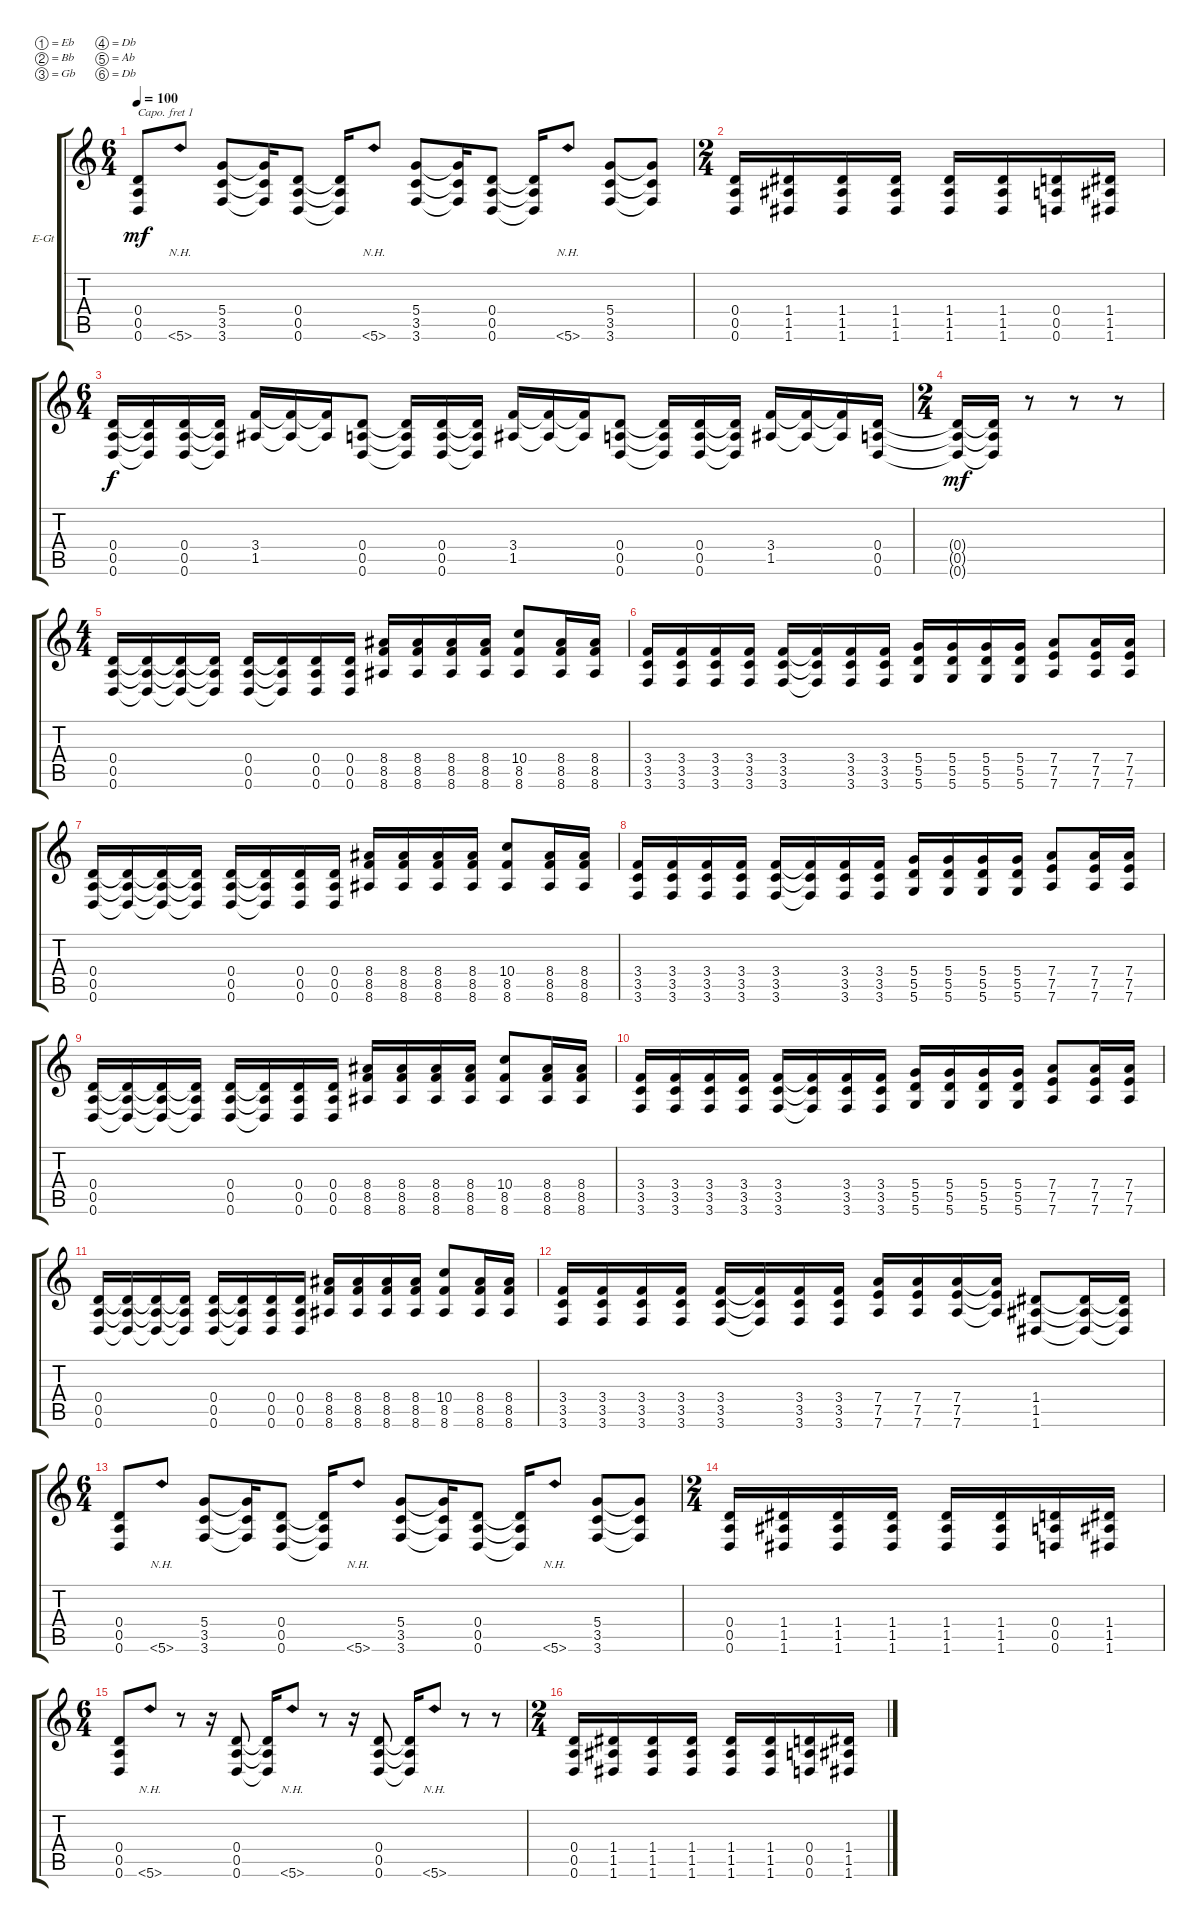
\bracketExtendMode groupsimilarinstruments
\firstSystemTrackNameOrientation horizontal
\otherSystemsTrackNameOrientation horizontal
\track ("Electric Guitar" "E-Gt") {instrument distortionguitar}
\staff {score tabs}
\capo 1
\tuning (Eb4 Bb3 Gb3 Db3 Ab2 Db2)
\ts (6 4)
\tempo 100
\clef g2
\ks c
(0.6 0.5 0.4).8{dy mf} 5.6{nh}.8 (3.6 3.5 5.4).8 (3.6{t} 3.5{t} 5.4{t}).16 (0.6 0.5 0.4).8 (0.6{t} 0.5{t} 0.4{t}).16 5.6{nh}.8 (3.6 5.4 3.5).8 (3.6{t} 5.4{t} 3.5{t}).16 (0.6 0.5 0.4).8 (0.6{t} 0.5{t} 0.4{t}).16 5.6{nh}.8 (3.6 5.4 3.5).8 (3.6{t} 5.4{t} 3.5{t}).8 |
\ts (2 4)
(0.6 0.5 0.4).16 (1.6 1.5 1.4).16 (1.6 1.5 1.4).16 (1.6 1.5 1.4).16 (1.6 1.5 1.4).16 (1.6 1.5 1.4).16 (0.6 0.5 0.4).16 (1.6 1.5 1.4).16 |
\ts (6 4)
(0.6 0.5 0.4).16{dy f} (0.6{t} 0.5{t} 0.4{t}).16 (0.4 0.5 0.6).16 (0.4{t} 0.5{t} 0.6{t}).16 (1.5 3.4).16 (1.5{t} 3.4{t}).16 (1.5{t} 3.4{t}).16 (0.6 0.5 0.4).8 (0.6{t} 0.5{t} 0.4{t}).16 (0.4 0.5 0.6).16 (0.4{t} 0.5{t} 0.6{t}).16 (1.5 3.4).16 (1.5{t} 3.4{t}).16 (1.5{t} 3.4{t}).16 (0.6 0.5 0.4).8 (0.6{t} 0.5{t} 0.4{t}).16 (0.4 0.5 0.6).16 (0.4{t} 0.5{t} 0.6{t}).16 (1.5 3.4).16 (1.5{t} 3.4{t}).16 (1.5{t} 3.4{t}).16 (0.4 0.5 0.6).16 |
\ts (2 4)
(0.6{t} 0.5{t} 0.4{t}).16{dy mf} (0.6{t} 0.5{t} 0.4{t}).16 r.8 r.8 r.8 |
\ts (4 4)
(0.6 0.4 0.5).16 (0.6{t} 0.5{t} 0.4{t}).16 (0.6{t} 0.4{t} 0.5{t}).16 (0.6{t} 0.5{t} 0.4{t}).16 (0.6 0.5 0.4).16 (0.6{t} 0.5{t} 0.4{t}).16 (0.6 0.5 0.4).16 (0.6 0.5 0.4).16 (8.6 8.5 8.4).16 (8.4 8.5 8.6).16 (8.6 8.5 8.4).16 (8.4 8.5 8.6).16 (8.6 8.5 10.4).8 (8.6 8.5 8.4).16 (8.6 8.5 8.4).16 |
(3.6 3.5 3.4).16 (3.4 3.5 3.6).16 (3.6 3.5 3.4).16 (3.4 3.5 3.6).16 (3.6 3.5 3.4).16 (3.4{t} 3.5{t} 3.6{t}).16 (3.6 3.5 3.4).16 (3.4 3.5 3.6).16 (5.6 5.5 5.4).16 (5.4 5.5 5.6).16 (5.6 5.5 5.4).16 (5.4 5.5 5.6).16 (7.6 7.5 7.4).8 (7.6 7.5 7.4).16 (7.4 7.5 7.6).16 |
(0.6 0.4 0.5).16 (0.6{t} 0.5{t} 0.4{t}).16 (0.6{t} 0.4{t} 0.5{t}).16 (0.6{t} 0.5{t} 0.4{t}).16 (0.6 0.5 0.4).16 (0.6{t} 0.5{t} 0.4{t}).16 (0.6 0.5 0.4).16 (0.6 0.5 0.4).16 (8.6 8.5 8.4).16 (8.4 8.5 8.6).16 (8.6 8.5 8.4).16 (8.4 8.5 8.6).16 (8.6 8.5 10.4).8 (8.6 8.5 8.4).16 (8.6 8.5 8.4).16 |
(3.6 3.5 3.4).16 (3.4 3.5 3.6).16 (3.6 3.5 3.4).16 (3.4 3.5 3.6).16 (3.6 3.5 3.4).16 (3.4{t} 3.5{t} 3.6{t}).16 (3.6 3.5 3.4).16 (3.4 3.5 3.6).16 (5.6 5.5 5.4).16 (5.4 5.5 5.6).16 (5.6 5.5 5.4).16 (5.4 5.5 5.6).16 (7.6 7.5 7.4).8 (7.6 7.5 7.4).16 (7.4 7.5 7.6).16 |
(0.6 0.4 0.5).16 (0.6{t} 0.5{t} 0.4{t}).16 (0.6{t} 0.4{t} 0.5{t}).16 (0.6{t} 0.5{t} 0.4{t}).16 (0.6 0.5 0.4).16 (0.6{t} 0.5{t} 0.4{t}).16 (0.6 0.5 0.4).16 (0.6 0.5 0.4).16 (8.6 8.5 8.4).16 (8.4 8.5 8.6).16 (8.6 8.5 8.4).16 (8.4 8.5 8.6).16 (8.6 8.5 10.4).8 (8.6 8.5 8.4).16 (8.6 8.5 8.4).16 |
(3.6 3.5 3.4).16 (3.4 3.5 3.6).16 (3.6 3.5 3.4).16 (3.4 3.5 3.6).16 (3.6 3.5 3.4).16 (3.4{t} 3.5{t} 3.6{t}).16 (3.6 3.5 3.4).16 (3.4 3.5 3.6).16 (5.6 5.5 5.4).16 (5.4 5.5 5.6).16 (5.6 5.5 5.4).16 (5.4 5.5 5.6).16 (7.6 7.5 7.4).8 (7.6 7.5 7.4).16 (7.4 7.5 7.6).16 |
(0.6 0.4 0.5).16 (0.6{t} 0.5{t} 0.4{t}).16 (0.6{t} 0.4{t} 0.5{t}).16 (0.6{t} 0.5{t} 0.4{t}).16 (0.6 0.5 0.4).16 (0.6{t} 0.5{t} 0.4{t}).16 (0.6 0.5 0.4).16 (0.6 0.5 0.4).16 (8.6 8.5 8.4).16 (8.4 8.5 8.6).16 (8.6 8.5 8.4).16 (8.4 8.5 8.6).16 (8.6 8.5 10.4).8 (8.6 8.5 8.4).16 (8.6 8.5 8.4).16 |
(3.6 3.5 3.4).16 (3.4 3.5 3.6).16 (3.6 3.5 3.4).16 (3.4 3.5 3.6).16 (3.6 3.5 3.4).16 (3.4{t} 3.5{t} 3.6{t}).16 (3.6 3.5 3.4).16 (3.4 3.5 3.6).16 (7.6 7.5 7.4).16 (7.4 7.5 7.6).16 (7.6 7.5 7.4).16 (7.4{t} 7.5{t} 7.6{t}).16 (1.6 1.5 1.4).8 (1.6{t} 1.5{t} 1.4{t}).16 (1.4{t} 1.5{t} 1.6{t}).16 |
\ts (6 4)
(0.6 0.5 0.4).8 5.6{nh}.8 (3.6 3.5 5.4).8 (3.6{t} 3.5{t} 5.4{t}).16 (0.6 0.5 0.4).8 (0.6{t} 0.5{t} 0.4{t}).16 5.6{nh}.8 (3.6 5.4 3.5).8 (3.6{t} 5.4{t} 3.5{t}).16 (0.6 0.5 0.4).8 (0.6{t} 0.5{t} 0.4{t}).16 5.6{nh}.8 (3.6 5.4 3.5).8 (3.6{t} 5.4{t} 3.5{t}).8 |
\ts (2 4)
(0.6 0.5 0.4).16 (1.6 1.5 1.4).16 (1.6 1.5 1.4).16 (1.6 1.5 1.4).16 (1.6 1.5 1.4).16 (1.6 1.5 1.4).16 (0.6 0.5 0.4).16 (1.6 1.5 1.4).16 |
\ts (6 4)
(0.6 0.5 0.4).8 5.6{nh}.8 r.8 r.16 (0.6 0.5 0.4).8 (0.6{t} 0.5{t} 0.4{t}).16 5.6{nh}.8 r.8 r.16 (0.6 0.5 0.4).8 (0.6{t} 0.5{t} 0.4{t}).16 5.6{nh}.8 r.8 r.8 |
\ts (2 4)
(0.6 0.5 0.4).16 (1.6 1.5 1.4).16 (1.6 1.5 1.4).16 (1.6 1.5 1.4).16 (1.6 1.5 1.4).16 (1.6 1.5 1.4).16 (0.6 0.5 0.4).16 (1.6 1.5 1.4).16
